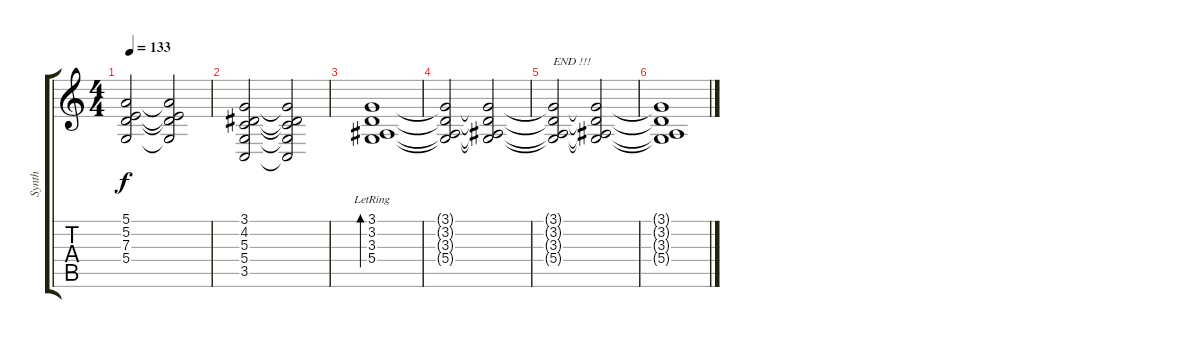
\track ("Synth" "Synth") {instrument synthvoice}
\staff {score tabs}
\tuning (E4 B3 G3 D3 A2 E2) {hide}
\ts (4 4)
\tempo 133
\clef g2
\ks c
(5.1 5.2 7.3 5.4).2{dy f} (5.1{t} 5.2{t} 7.3{t} 5.4{t}).2 |
(3.1 4.2 5.3 5.4 3.5).2 (3.1{t} 4.2{t} 5.3{t} 5.4{t} 3.5{t}).2 |
(3.1{lr} 3.2 3.3 5.4).1{bd 480} |
(3.1{t} 3.2{t} 3.3{t} 5.4{t}).2 (3.1{t} 3.2{t} 3.3{t} 5.4{t}).2 |
(3.1{t} 3.2{t} 3.3{t} 5.4{t}).2{txt "END !!!"} (3.1{t} 3.2{t} 3.3{t} 5.4{t}).2 |
(3.1{t} 3.2{t} 3.3{t} 5.4{t}).1
